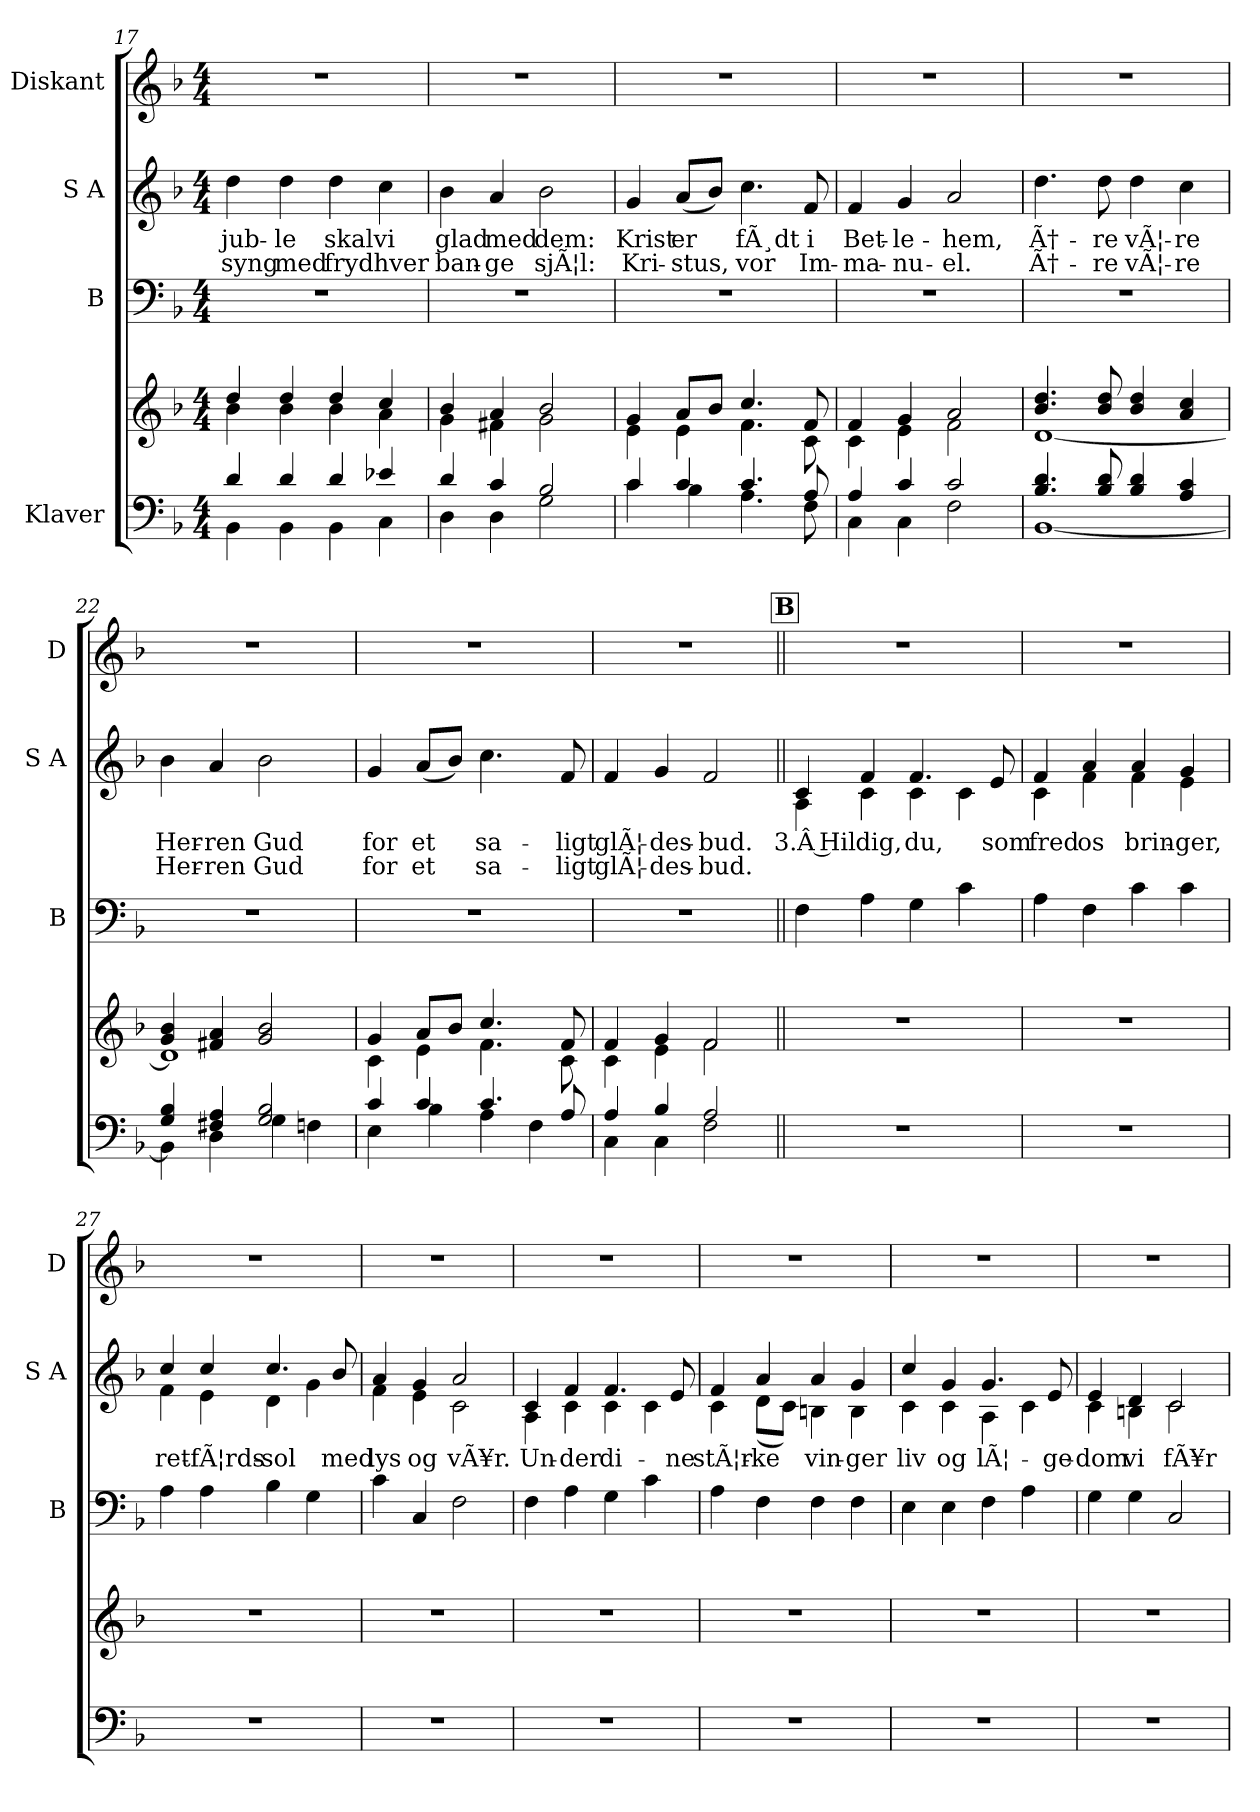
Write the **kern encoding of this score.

**kern	**kern	**kern	**kern	**text	**text	**kern
*part4	*part4	*part3	*part2	*part2	*part2	*part1
*staff5	*staff4	*staff3	*staff2	*staff2	*staff2	*staff1
*I"Klaver	*	*I"B	*I"S A	*	*	*I"Diskant
*	*	*I'B	*I'S A	*	*	*I'D
*clefF4	*clefG2	*clefF4	*clefG2	*	*	*clefG2
*k[b-]	*k[b-]	*k[b-]	*k[b-]	*	*	*k[b-]
*M4/4	*M4/4	*M4/4	*M4/4	*	*	*M4/4
=17	=17	=17	=17	=17	=17	=17
*^	*^	*	*	*	*	*
4d/	4BB-\	4dd/	4b-\	1r	4dd\	jub-	syng	1r
4d/	4BB-\	4dd/	4b-\	.	4dd\	-le	med	.
4d/	4BB-\	4dd/	4b-\	.	4dd\	skal	fryd	.
4e-X/	4C\	4cc/	4a\	.	4cc\	vi	hver	.
=18	=18	=18	=18	=18	=18	=18	=18	=18
4d/	4D\	4b-/	4g\	1r	4b-\	glad	ban-	1r
4c/	4D\	4a/	4f#X\	.	4a/	med	-ge	.
2B-/	2G\	2b-/	2g\	.	2b-\	dem:	sjÃ¦l:	.
=19	=19	=19	=19	=19	=19	=19	=19	=19
4c/	4c\	4g/	4e\	1r	4g/	Krist	Kri-	1r
4c/	4B-\	8a/L	4e\	.	(<8a/L	er	-stus,	.
.	.	8b-/J	.	.	8b-/J)	.	.	.
4.c/	4.A\	4.cc/	4.f\	.	4.cc\	fÃ¸dt	vor	.
8A/	8F\	8f/	8c\	.	8f/	i	Im-	.
=20	=20	=20	=20	=20	=20	=20	=20	=20
4A/	4C\	4f/	4c\	1r	4f/	Bet-	-ma-	1r
4c/	4C\	4g/	4e\	.	4g/	-le-	-nu-	.
2c/	2F\	2a/	2f\	.	2a/	-hem,	-el.	.
=21	=21	=21	=21	=21	=21	=21	=21	=21
4.B-/ 4.d/	[1BB-	4.b-/ 4.dd/	[1d	1r	4.dd\	Ã†-	Ã†-	1r
8B-/ 8d/	.	8b-/ 8dd/	.	.	8dd\	-re	-re	.
4B-/ 4d/	.	4b-/ 4dd/	.	.	4dd\	vÃ¦-	vÃ¦-	.
4A/ 4c/	.	4a/ 4cc/	.	.	4cc\	-re	-re	.
!!LO:PB:g=z
=22	=22	=22	=22	=22	=22	=22	=22	=22
4G/ 4B-/	4BB-\]	4g/ 4b-/	1d]	1r	4b-\	Her-	Her-	1r
4F#X/ 4A/	4D\	4f#X/ 4a/	.	.	4a/	-ren	-ren	.
2G/ 2B-/	4G\	2g/ 2b-/	.	.	2b-\	Gud	Gud	.
.	4Fn\	.	.	.	.	.	.	.
=23	=23	=23	=23	=23	=23	=23	=23	=23
4c/	4E\	4g/	4c\	1r	4g/	for	for	1r
4c/	4B-\	8a/L	4e\	.	(<8a/L	et	et	.
.	.	8b-/J	.	.	8b-/J)	.	.	.
4.c/	4A\	4.cc/	4.f\	.	4.cc\	sa-	sa-	.
.	4F\	.	.	.	.	.	.	.
8A/	.	8f/	8c\	.	8f/	-ligt	-ligt	.
=24	=24	=24	=24	=24	=24	=24	=24	=24
4A/	4C\	4f/	4c\	1r	4f/	glÃ¦-	glÃ¦-	1r
4B-/	4C\	4g/	4e\	.	4g/	-des-	-des-	.
2A/	2F\	2f/	2f\	.	2f/	-bud.	-bud.	.
*v	*v	*	*	*	*	*	*	*
*	*v	*v	*	*	*	*	*
!!LO:LB:g=z
!!LO:REH:place=s1:a:B:fs=14:t=B
=25||	=25||	=25||	=25||	=25||	=25||	=25||
*	*	*	*^	*	*	*
1r	1r	4F\	4c/	4A\	3.Â Hil	.	1r
.	.	4A\	4f/	4c\	dig,	.	.
.	.	4G\	4.f/	4c\	du,	.	.
.	.	4c\	.	4c\	.	.	.
.	.	.	8e/	.	som	.	.
=26	=26	=26	=26	=26	=26	=26	=26
1r	1r	4A\	4f/	4c\	fred	.	1r
.	.	4F\	4a/	4f\	os	.	.
.	.	4c\	4a/	4f\	brin-	.	.
.	.	4c\	4g/	4e\	-ger,	.	.
=27	=27	=27	=27	=27	=27	=27	=27
1r	1r	4A\	4cc/	4f\	ret-	.	1r
.	.	4A\	4cc/	4e\	-fÃ¦rds-	.	.
.	.	4B-\	4.cc/	4d\	-sol	.	.
.	.	4G\	.	4g\	.	.	.
.	.	.	8b-/	.	med	.	.
=28	=28	=28	=28	=28	=28	=28	=28
1r	1r	4c\	4a/	4f\	lys	.	1r
.	.	4C/	4g/	4e\	og	.	.
.	.	2F\	2a/	2c\	vÃ¥r.	.	.
=29	=29	=29	=29	=29	=29	=29	=29
1r	1r	4F\	4c/	4A\	Un-	.	1r
.	.	4A\	4f/	4c\	-der	.	.
.	.	4G\	4.f/	4c\	di-	.	.
.	.	4c\	.	4c\	.	.	.
.	.	.	8e/	.	-ne	.	.
=30	=30	=30	=30	=30	=30	=30	=30
1r	1r	4A\	4f/	4c\	stÃ¦r-	.	1r
.	.	4F\	4a/	(>8d\L	-ke	.	.
.	.	.	.	8c\J)	.	.	.
.	.	4F\	4a/	4Bn\	vin-	.	.
.	.	4F\	4g/	4B\	-ger	.	.
!!LO:PB:g=z
=31	=31	=31	=31	=31	=31	=31	=31
1r	1r	4E\	4cc/	4c\	liv	.	1r
.	.	4E\	4g/	4c\	og	.	.
.	.	4F\	4.g/	4A\	lÃ¦-	.	.
.	.	4A\	.	4c\	.	.	.
.	.	.	8e/	.	-ge-	.	.
=32	=32	=32	=32	=32	=32	=32	=32
1r	1r	4G\	4e/	4c\	-dom	.	1r
.	.	4G\	4d/	4Bn\	vi	.	.
.	.	2C/	2c/	2c\	fÃ¥r	.	.
*	*	*	*v	*v	*	*	*
=	=	=	=	=	=	=
*-	*-	*-	*-	*-	*-	*-
